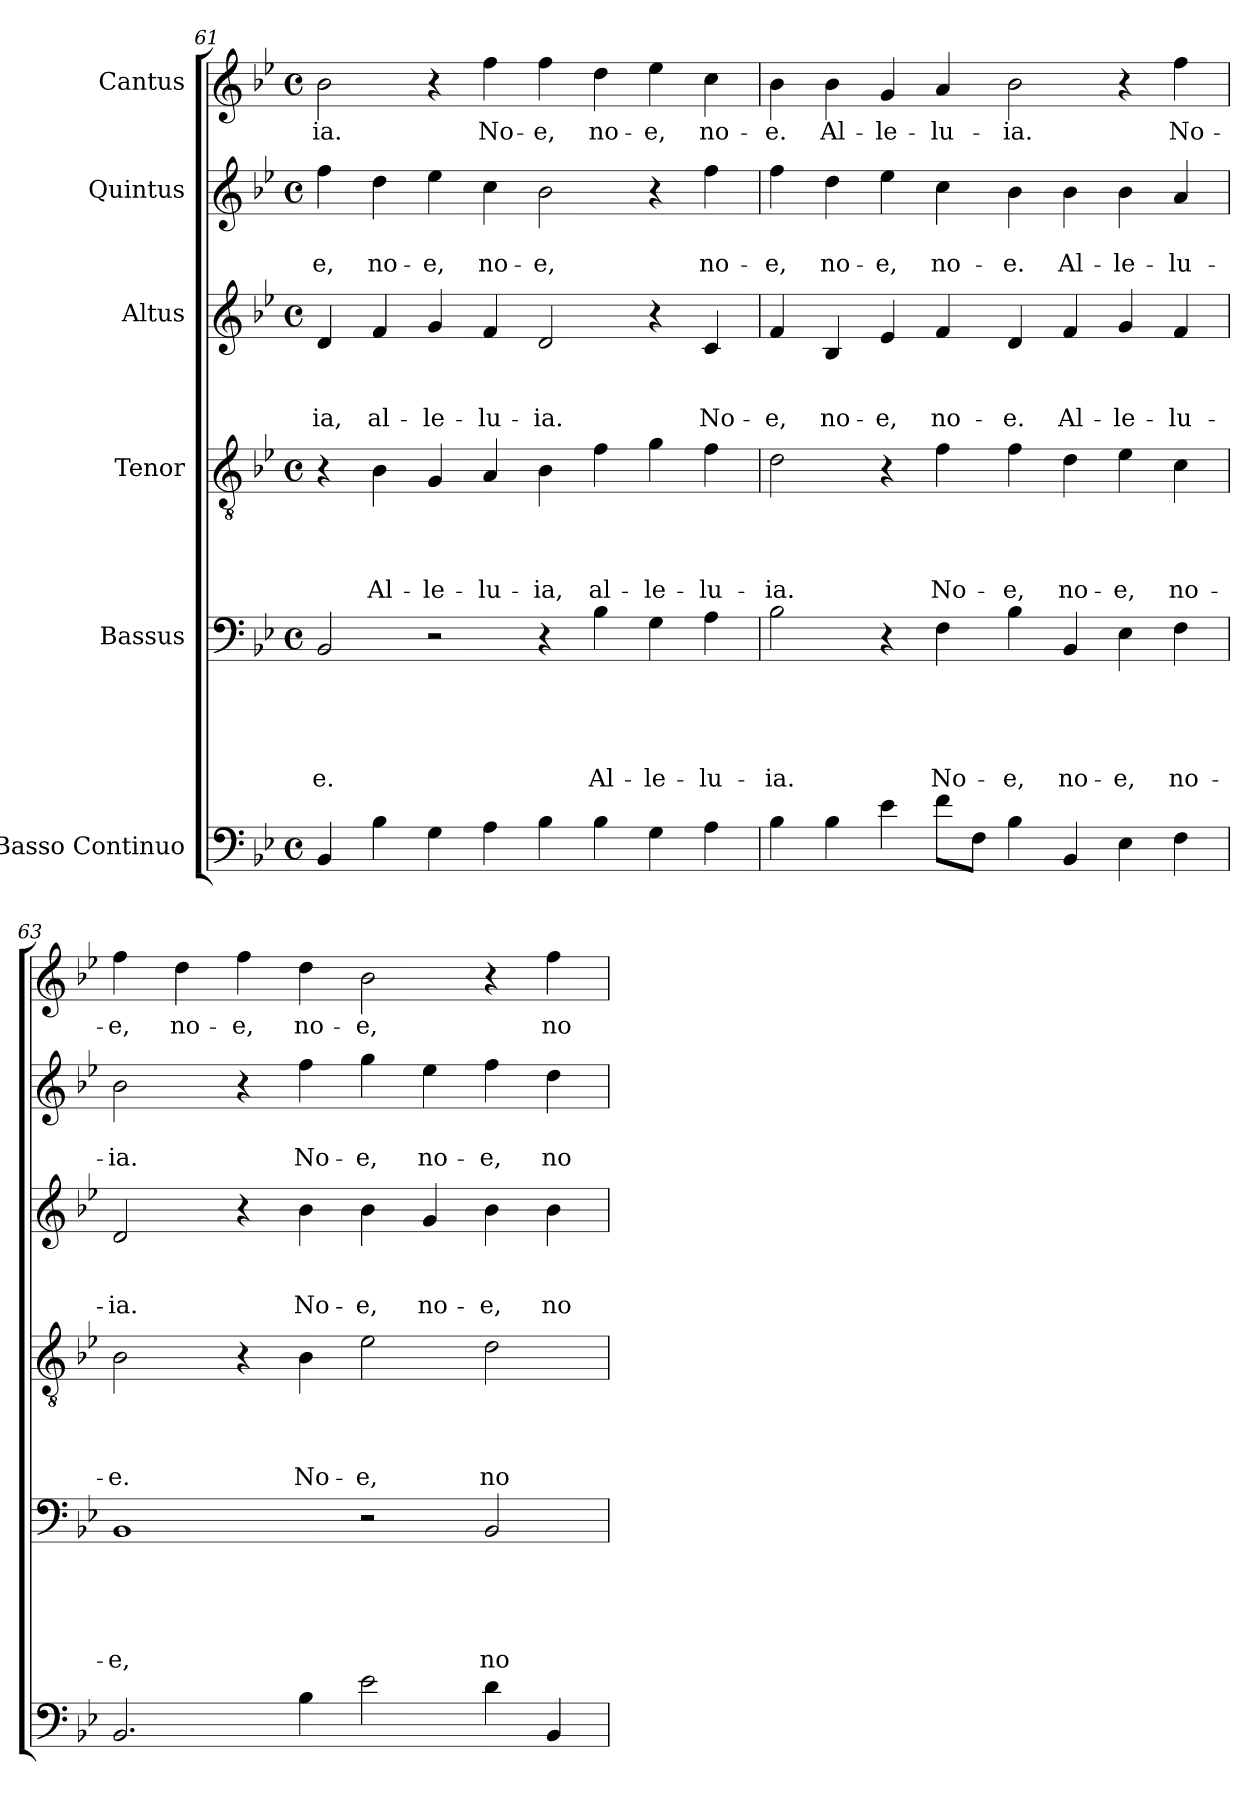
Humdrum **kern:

**kern	**kern	**text	**text	**text	**text	**text	**kern	**text	**text	**text	**text	**kern	**text	**text	**text	**kern	**text	**text	**kern	**text
*part6	*part5	*part5	*part5	*part5	*part5	*part5	*part4	*part4	*part4	*part4	*part4	*part3	*part3	*part3	*part3	*part2	*part2	*part2	*part1	*part1
*staff6	*staff5	*staff5	*staff5	*staff5	*staff5	*staff5	*staff4	*staff4	*staff4	*staff4	*staff4	*staff3	*staff3	*staff3	*staff3	*staff2	*staff2	*staff2	*staff1	*staff1
*I"Basso Continuo	*I"Bassus	*	*	*	*	*	*I"Tenor	*	*	*	*	*I"Altus	*	*	*	*I"Quintus	*	*	*I"Cantus	*
!!LO:PB:g=z
*clefF4	*clefF4	*	*	*	*	*	*clefGv2	*	*	*	*	*clefG2	*	*	*	*clefG2	*	*	*clefG2	*
*ITrd7c12	*	*	*	*	*	*	*	*	*	*	*	*	*	*	*	*	*	*	*	*
*k[b-e-]	*k[b-e-]	*	*	*	*	*	*k[b-e-]	*	*	*	*	*k[b-e-]	*	*	*	*k[b-e-]	*	*	*k[b-e-]	*
*B-:	*B-:	*	*	*	*	*	*B-:	*	*	*	*	*B-:	*	*	*	*B-:	*	*	*B-:	*
*M4/4	*M4/4	*	*	*	*	*	*M4/4	*	*	*	*	*M4/4	*	*	*	*M4/4	*	*	*M4/4	*
*met(c)	*met(c)	*	*	*	*	*	*met(c)	*	*	*	*	*met(c)	*	*	*	*met(c)	*	*	*met(c)	*
=61	=61	=61	=61	=61	=61	=61	=61	=61	=61	=61	=61	=61	=61	=61	=61	=61	=61	=61	=61	=61
!	!	!	!	!	!	!LO:LY:b:rj	!	!	!	!	!	!	!	!	!LO:LY:b	!	!	!LO:LY:b	!	!LO:LY:b
4BBB-/	2BB-/	.	.	.	.	-e.	4r	.	.	.	.	4d/	.	.	-ia,	4ff\	.	-e,	2b-\	-ia.
!	!	!	!	!	!	!	!	!	!	!	!LO:LY:b	!	!	!	!LO:LY:b	!	!	!LO:LY:b	!	!
4BB-\	.	.	.	.	.	.	4B-\	.	.	.	Al-	4f/	.	.	al-	4dd\	.	no-	.	.
!	!	!	!	!	!	!	!	!	!	!	!LO:LY:b	!	!	!	!LO:LY:b	!	!	!LO:LY:b	!	!
4GG>\	2r	.	.	.	.	.	4G/	.	.	.	-le-	4g/	.	.	-le-	4ee-\	.	-e,	4r	.
!	!	!	!	!	!	!	!	!	!	!	!LO:LY:b	!	!	!	!LO:LY:b	!	!	!LO:LY:b	!	!LO:LY:b
4AA\	.	.	.	.	.	.	4A/	.	.	.	-lu-	4f/	.	.	-lu-	4cc\	.	no-	4ff\	No-
!	!	!	!	!	!	!	!	!	!	!	!LO:LY:b	!	!	!	!LO:LY:b	!	!	!LO:LY:b	!	!LO:LY:b
4BB-\	4r	.	.	.	.	.	4B-\	.	.	.	-ia,	2d/	.	.	-ia.	2b-\	.	-e,	4ff\	-e,
!	!	!	!	!	!	!LO:LY:b	!	!	!	!	!LO:LY:b	!	!	!	!	!	!	!	!	!LO:LY:b
4BB-\	4B-\	.	.	.	.	Al-	4f\	.	.	.	al-	.	.	.	.	.	.	.	4dd\	no-
!	!	!	!	!	!	!LO:LY:b	!	!	!	!	!LO:LY:b	!	!	!	!	!	!	!	!	!LO:LY:b
4GG>\	4G\	.	.	.	.	-le-	4g\	.	.	.	-le-	4r	.	.	.	4r	.	.	4ee-\	-e,
!	!	!	!	!	!	!LO:LY:b	!	!	!	!	!LO:LY:b	!	!	!	!LO:LY:b	!	!	!LO:LY:b	!	!LO:LY:b
4AA\	4A\	.	.	.	.	-lu-	4f\	.	.	.	-lu-	4c/	.	.	No-	4ff\	.	no-	4cc\	no-
=62	=62	=62	=62	=62	=62	=62	=62	=62	=62	=62	=62	=62	=62	=62	=62	=62	=62	=62	=62	=62
!	!	!	!	!	!	!LO:LY:b	!	!	!	!	!LO:LY:b	!	!	!	!LO:LY:b	!	!	!LO:LY:b	!	!LO:LY:b
4BB-\	2B-\	.	.	.	.	-ia.	2d\	.	.	.	-ia.	4f/	.	.	-e,	4ff\	.	-e,	4b-\	-e.
!	!	!	!	!	!	!	!	!	!	!	!	!	!	!	!LO:LY:b	!	!	!LO:LY:b	!	!LO:LY:b
4BB-\	.	.	.	.	.	.	.	.	.	.	.	4B-/	.	.	no-	4dd\	.	no-	4b-\	Al-
!	!	!	!	!	!	!	!	!	!	!	!	!	!	!	!LO:LY:b	!	!	!LO:LY:b	!	!LO:LY:b
4E-\	4r	.	.	.	.	.	4r	.	.	.	.	4e-/	.	.	-e,	4ee-\	.	-e,	4g/	-le-
!	!	!	!	!	!	!LO:LY:b	!	!	!	!	!LO:LY:b	!	!	!	!LO:LY:b	!	!	!LO:LY:b	!	!LO:LY:b
8F\L	4F\	.	.	.	.	No-	4f\	.	.	.	No-	4f/	.	.	no-	4cc\	.	no-	4a/	-lu-
8FF\J	.	.	.	.	.	.	.	.	.	.	.	.	.	.	.	.	.	.	.	.
!	!	!	!	!	!	!LO:LY:b	!	!	!	!	!LO:LY:b	!	!	!	!LO:LY:b	!	!	!LO:LY:b	!	!LO:LY:b
4BB-\	4B-\	.	.	.	.	-e,	4f\	.	.	.	-e,	4d/	.	.	-e.	4b-\	.	-e.	2b-\	-ia.
!	!	!	!	!	!	!LO:LY:b	!	!	!	!	!LO:LY:b	!	!	!	!LO:LY:b	!	!	!LO:LY:b	!	!
4BBB-/	4BB-/	.	.	.	.	no-	4d\	.	.	.	no-	4f/	.	.	Al-	4b-\	.	Al-	.	.
!	!	!	!	!	!	!LO:LY:b	!	!	!	!	!LO:LY:b	!	!	!	!LO:LY:b	!	!	!LO:LY:b	!	!
4EE-\	4E-\	.	.	.	.	-e,	4e-\	.	.	.	-e,	4g/	.	.	-le-	4b-\	.	-le-	4r	.
!	!	!	!	!	!	!LO:LY:b	!	!	!	!	!LO:LY:b	!	!	!	!LO:LY:b	!	!	!LO:LY:b	!	!LO:LY:b
4FF\	4F\	.	.	.	.	no-	4c\	.	.	.	no-	4f/	.	.	-lu-	4a/	.	-lu-	4ff\	No-
!!LO:LB:g=z
=63	=63	=63	=63	=63	=63	=63	=63	=63	=63	=63	=63	=63	=63	=63	=63	=63	=63	=63	=63	=63
!	!	!	!	!	!	!LO:LY:b	!	!	!	!	!LO:LY:b:rj	!	!	!	!LO:LY:b	!	!	!LO:LY:b	!	!LO:LY:b
2.BBB-/	1BB-	.	.	.	.	-e,	2B-\	.	.	.	-e.	2d/	.	.	-ia.	2b-\	.	-ia.	4ff\	-e,
!	!	!	!	!	!	!	!	!	!	!	!	!	!	!	!	!	!	!	!	!LO:LY:b
.	.	.	.	.	.	.	.	.	.	.	.	.	.	.	.	.	.	.	4dd\	no-
!	!	!	!	!	!	!	!	!	!	!	!	!	!	!	!	!	!	!	!	!LO:LY:b
.	.	.	.	.	.	.	4r	.	.	.	.	4r	.	.	.	4r	.	.	4ff\	-e,
!	!	!	!	!	!	!	!	!	!	!	!LO:LY:b	!	!	!	!LO:LY:b	!	!	!LO:LY:b	!	!LO:LY:b
4BB-\	.	.	.	.	.	.	4B-\	.	.	.	No-	4b-\	.	.	No-	4ff\	.	No-	4dd\	no-
!	!	!	!	!	!	!	!	!	!	!	!LO:LY:b	!	!	!	!LO:LY:b	!	!	!LO:LY:b	!	!LO:LY:b
2E-\	2r	.	.	.	.	.	2e-\	.	.	.	-e,	4b-\	.	.	-e,	4gg\	.	-e,	2b-\	-e,
!	!	!	!	!	!	!	!	!	!	!	!	!	!	!	!LO:LY:b	!	!	!LO:LY:b	!	!
.	.	.	.	.	.	.	.	.	.	.	.	4g/	.	.	no-	4ee-\	.	no-	.	.
!	!	!	!	!	!	!LO:LY:b	!	!	!	!	!LO:LY:b	!	!	!	!LO:LY:b	!	!	!LO:LY:b	!	!
4D\	2BB-/	.	.	.	.	no-	2d\	.	.	.	no-	4b-\	.	.	-e,	4ff\	.	-e,	4r	.
!	!	!	!	!	!	!	!	!	!	!	!	!	!	!	!LO:LY:b	!	!	!LO:LY:b	!	!LO:LY:b
4BBB-/	.	.	.	.	.	.	.	.	.	.	.	4b-\	.	.	no-	4dd\	.	no-	4ff\	no-
=	=	=	=	=	=	=	=	=	=	=	=	=	=	=	=	=	=	=	=	=
*-	*-	*-	*-	*-	*-	*-	*-	*-	*-	*-	*-	*-	*-	*-	*-	*-	*-	*-	*-	*-
